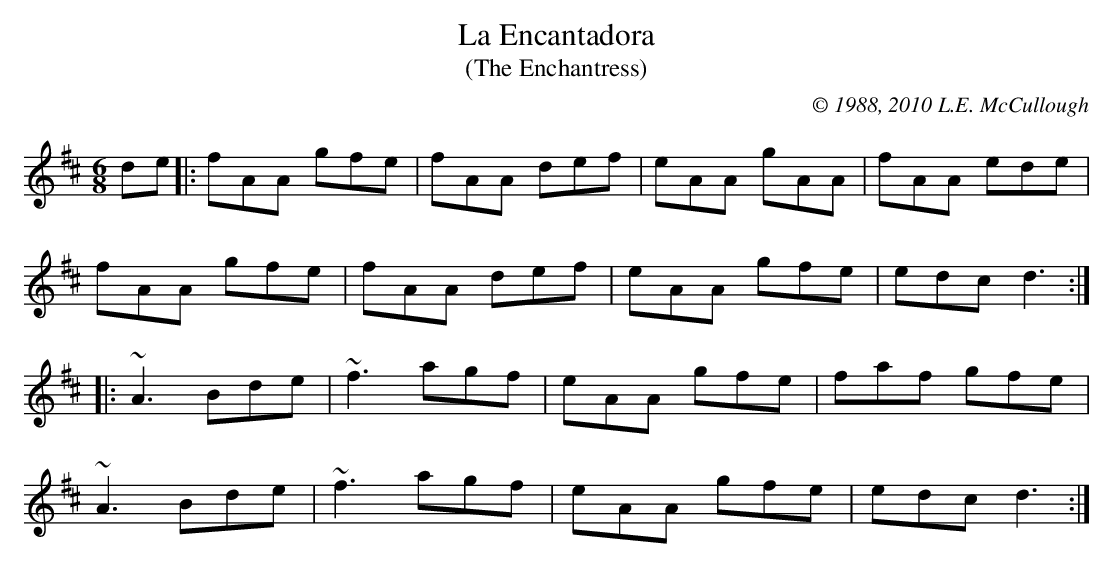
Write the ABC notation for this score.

X:1
T:La Encantadora
T:(The Enchantress)
C:© 1988, 2010 L.E. McCullough
M:6/8
L:1/8
K:D
de|:fAA gfe|fAA def|eAA gAA|fAA ede|
fAA gfe|fAA def|eAA gfe|edc d3:|
|:~A3 Bde|~f3 agf|eAA gfe|faf gfe|
~A3 Bde|~f3 agf|eAA gfe|edc d3:|
